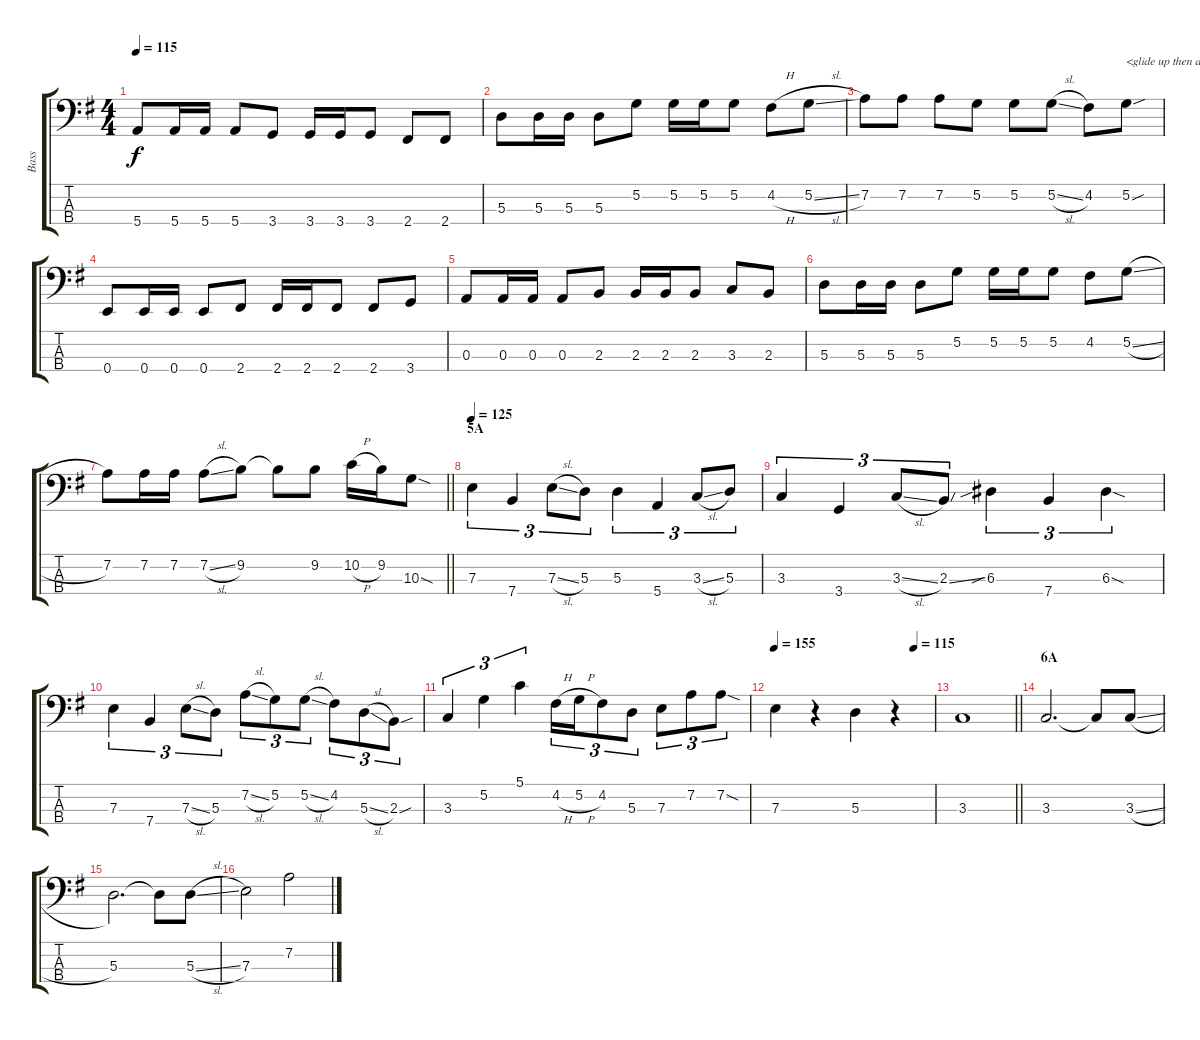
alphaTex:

\track ("Bass" "Bass") {instrument electricbasspick}
\staff {score tabs}
\tuning (G2 D2 A1 E1) {hide}
\ts (4 4)
\tempo 115
\clef f4
\ks g
5.4.8{dy f} 5.4.16 5.4.16 5.4.8 3.4.8 3.4.16 3.4.16 3.4.8 2.4.8 2.4.8 |
5.3.8 5.3.16 5.3.16 5.3.8 5.2.8 5.2.16 5.2.16 5.2.8 4.2{h}.8 5.2{sl}.8 |
7.2.8 7.2.8 7.2.8 5.2.8 5.2.8 5.2{sl}.8 4.2.8 5.2{sou}.8{txt "<glide up then down>"} |
0.4.8 0.4.16 0.4.16 0.4.8 2.4.8 2.4.16 2.4.16 2.4.8 2.4.8 3.4.8 |
0.3.8 0.3.16 0.3.16 0.3.8 2.3.8 2.3.16 2.3.16 2.3.8 3.3.8 2.3.8 |
5.3.8 5.3.16 5.3.16 5.3.8 5.2.8 5.2.16 5.2.16 5.2.8 4.2.8 5.2{sl}.8 |
\barLineRight lightlight
7.2.8 7.2.16 7.2.16 7.2{sl}.8 9.2.8 9.2{t}.8 9.2.8 10.2{h}.16 9.2.16 10.3{sod}.8 |
\section ("" "5A")
\tempo 125
7.3.4{tu (3 2)} 7.4.4{tu (3 2)} 7.3{sl}.8{tu (3 2)} 5.3.8{tu (3 2)} 5.3.4{tu (3 2)} 5.4.4{tu (3 2)} 3.3{sl}.8{tu (3 2)} 5.3.8{tu (3 2)} |
3.3.4{tu (3 2)} 3.4.4{tu (3 2)} 3.3{sl}.8{tu (3 2)} 2.3{ss}.8{tu (3 2)} 6.3{sib}.4{tu (3 2)} 7.4.4{tu (3 2)} 6.3{sod}.4{tu (3 2)} |
7.3.4{tu (3 2)} 7.4.4{tu (3 2)} 7.3{sl}.8{tu (3 2)} 5.3.8{tu (3 2)} 7.2{sl}.8{tu (3 2)} 5.2.8{tu (3 2)} 5.2{sl}.8{tu (3 2)} 4.2.8{tu (3 2)} 5.3{sl}.8{tu (3 2)} 2.3{sou}.8{tu (3 2)} |
3.3.4{tu (3 2)} 5.2.4{tu (3 2)} 5.1.4{tu (3 2)} 4.2{h}.16{tu (3 2)} 5.2{h}.16{tu (3 2)} 4.2.8{tu (3 2)} 5.3.8{tu (3 2)} 7.3.8{tu (3 2)} 7.2.8{tu (3 2)} 7.2{sod}.8{tu (3 2)} |
\tempo 155
\tempo (115 0.875)
7.3.4 r.4 5.3.4 r.4 |
\barLineRight lightlight
3.3.1 |
\section ("" "6A")
3.3.2{d} 3.3{t}.8 3.3{sl}.8 |
5.3.2{d} 5.3{t}.8 5.3{sl}.8 |
7.3.2 7.2.2
